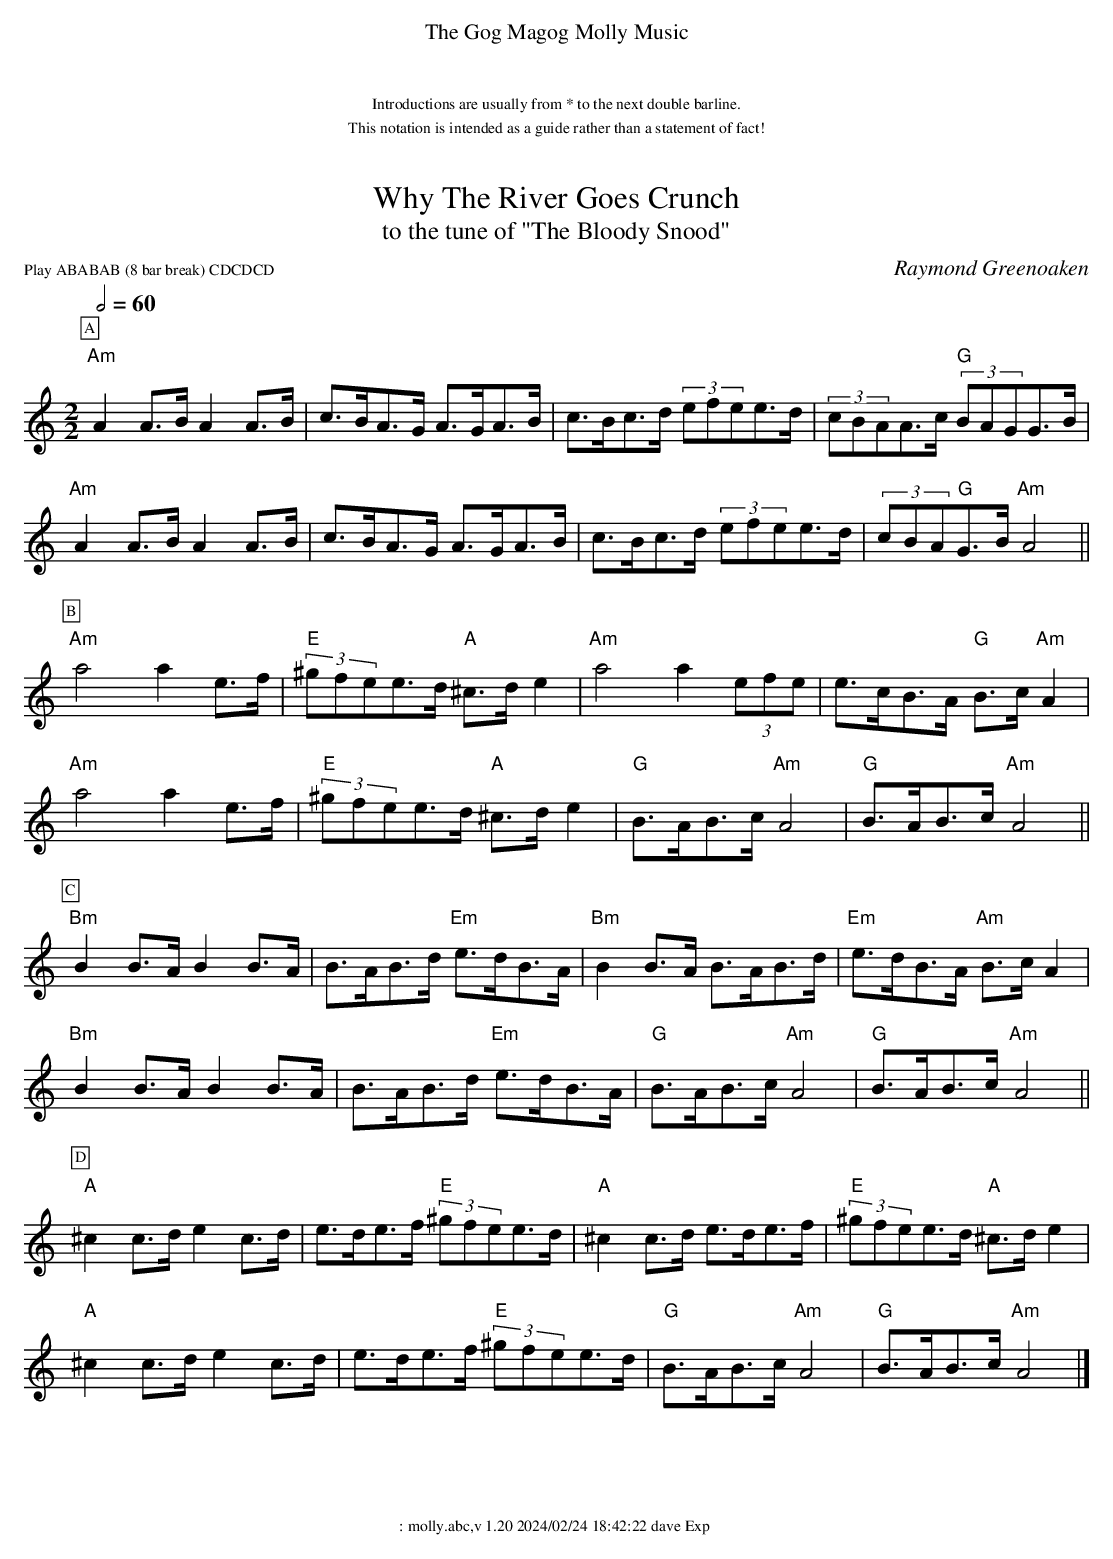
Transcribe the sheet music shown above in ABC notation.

X:1
T:Why The River Goes Crunch
T:to the tune of "The Bloody Snood"
C:Raymond Greenoaken
M:2/2
Q:1/2 = 60
P:Play ABABAB (8 bar break) CDCDCD
K:Am
L:1/8
P:A
"Am"A2A>B A2A>B|c>BA>G A>GA>B|c>Bc>d (3efee>d|(3cBAA>c "G"(3BAGG>B|
"Am"A2A>B A2A>B|c>BA>G A>GA>B|c>Bc>d (3efee>d|(3cBA"G"G>B "Am"A4||
P:B
"Am"a4 a2e>f|"E"(3^gfee>d "A"^c>de2|"Am"a4 a2(3efe|e>cB>A "G"B>c"Am"A2|
"Am"a4 a2e>f|"E"(3^gfee>d "A"^c>de2|"G"B>AB>c "Am"A4|"G"B>AB>c "Am"A4||
P:C
"Bm"B2B>A B2B>A|B>AB>d "Em"e>dB>A|"Bm"B2B>A B>AB>d|"Em"e>dB>A "Am"B>cA2|
"Bm"B2B>A B2B>A|B>AB>d "Em"e>dB>A|"G"B>AB>c "Am"A4|"G"B>AB>c "Am"A4||
P:D
"A"^c2c>d e2c>d|e>de>f "E"(3^gfee>d|"A"^c2c>d e>de>f|"E"(3^gfee>d "A"^c>de2|
"A"^c2c>d e2c>d|e>de>f "E"(3^gfee>d|"G"B>AB>c "Am"A4|"G"B>AB>c "Am"A4|]
